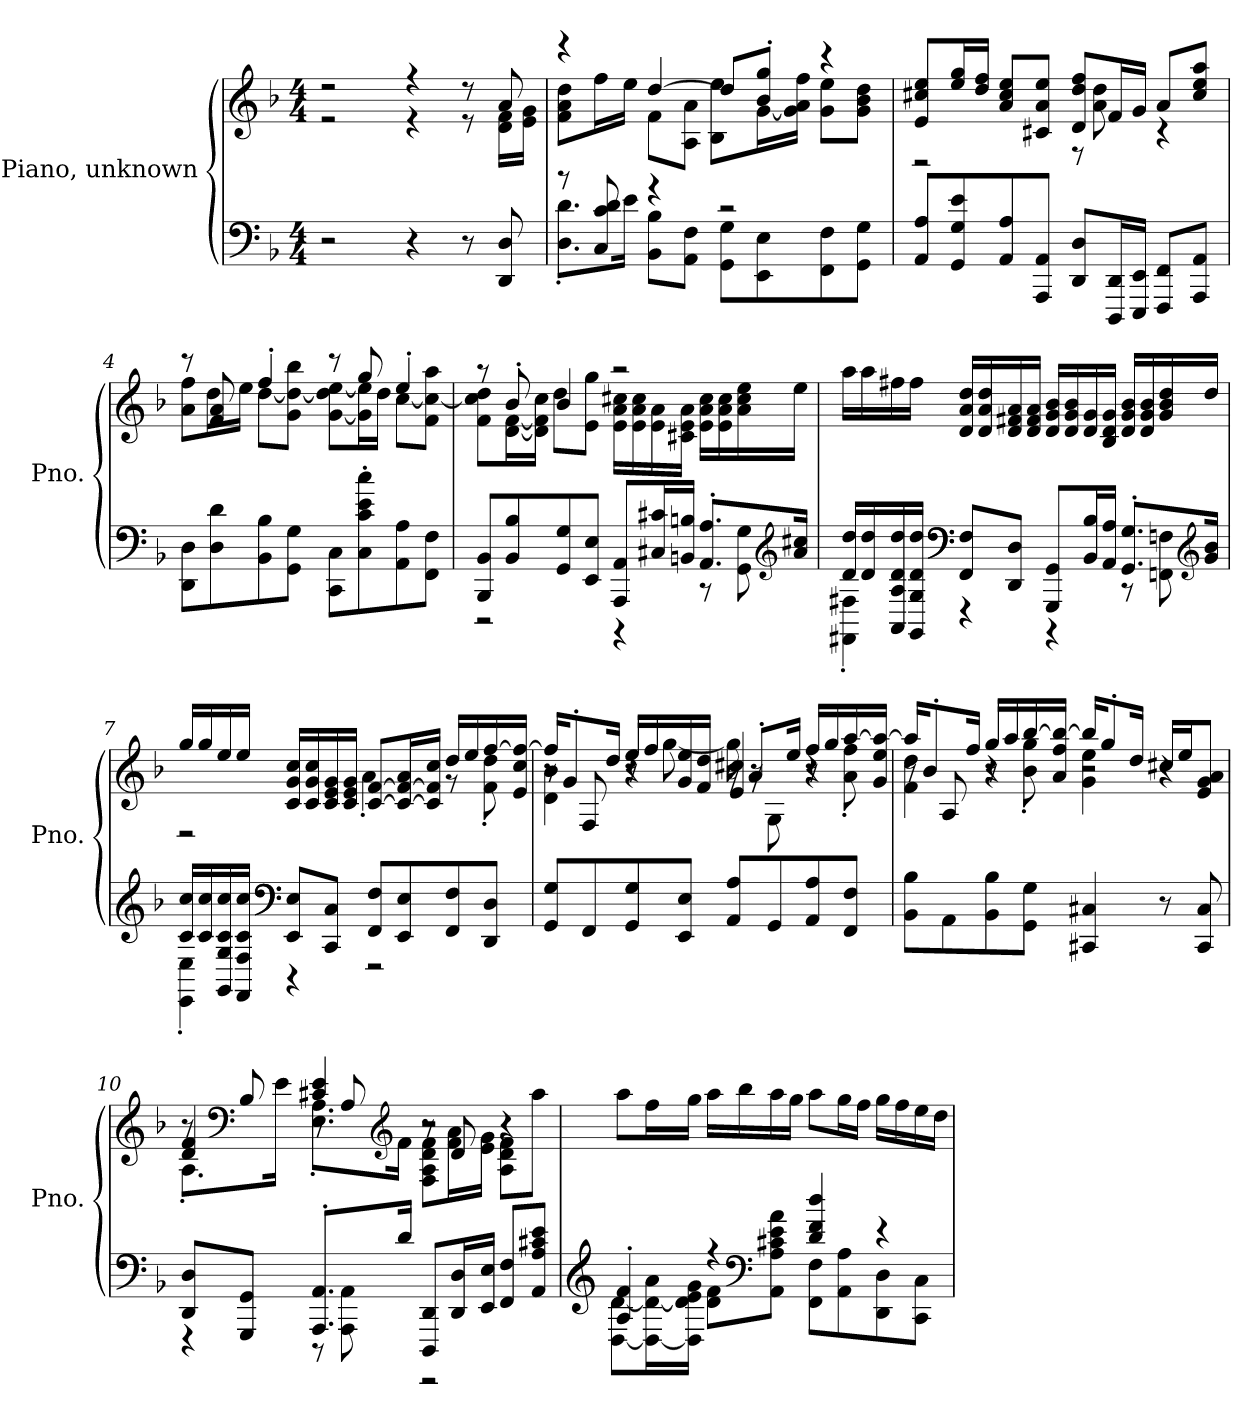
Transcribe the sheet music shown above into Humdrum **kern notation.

**kern	**kern
*part1	*part1
*staff2	*staff1
*I"Piano, unknown	*
*I'Pno.	*
*clefF4	*clefG2
*k[b-]	*k[b-]
*M4/4	*M4/4
*MM120	*MM120
=1	=1
*	*^
2r	2r	2r
4r	4r	4r
8r	8r	8r
8DD/ 8D/	8a/	16d\ 16f\LL
.	.	16e\ 16g\JJ
=2	=2	=2
*^	*	*
8r	8.D\' 8.d\'L	4r	8f\ 8a\ 8dd\L
8C/ 8c/ 8d/	.	.	16ff\L
.	16e\Jk	.	16ee\JJ
4r	8BB-\ 8B-\L	[4dd/	8f\L
.	8AA\ 8F\J	.	8A\ 8a\J
2r	8GG\ 8G\L	8dd/L]	8B-\ 8ee\L
.	8EE\ 8E\	8b-/' 8gg/'J	[16g\L
.	.	.	16g\] 16a\ 16ff\JJ
.	8FF\ 8F\	4r	8g\ 8ee\L
.	8GG\ 8G\J	.	8g\ 8b-\ 8dd\J
*v	*v	*	*
=3	=3	=3
8AA/ 8A/L	8e/ 8cc#X/ 8ee/L	2r
8GG/ 8G/ 8e/	16ee/ 16gg/L	.
.	16dd/ 16ff/JJ	.
8AA/ 8A/	8a/ 8cc#/ 8ee/L	.
8AAA/ 8AA/J	8c#X/ 8a/ 8ee/J	.
8DD/ 8D/L	8d/ 8dd/ 8ff/L	8r
16DDD/ 16DD/L	16f/L	8a\ 8dd\
16EEE/ 16EE/JJ	16g/JJ	.
8FFF/ 8FF/L	8a/L	4r
8AAA/ 8AA/J	8cc#/ 8ee/ 8aa/J	.
!!LO:LB:g=z	!!
=4	=4	=4
8DD\ 8D\L	8r	8a\ 8ff\L
8D\ 8d\	8f/ 8a/	16dd\L
.	.	16ee\JJ
8BB-\ 8B-\	4ff'/	[8dd\L
8GG\ 8G\J	.	8g\ 8dd\_ 8bb-\J
8CC\ 8C\L	8r	[8g\ 8dd\] [8ee\L
8C\' 8c\' 8e\' 8cc\'	8gg/	16g\] 16ee\]L
.	.	16dd\JJ
8AA\ 8A\	4ee'/	[8cc\L
8FF\ 8F\J	.	8f\ 8cc\_ 8aa\J
=5	=5	=5
*^	*	*
8BBB-/ 8BB-/L	2r	8r	8f\ 8cc\] 8dd\L
8BB-/ 8B-/	.	8b-'/	[16d\ [16f\L
.	.	.	16d\] 16f\] 16cc\JJ
8GG/ 8G/	.	4b-/	8dd\L
8EE/ 8E/J	.	.	8e\ 8gg\J
8AAA/ 8AA/L	4r	2r	16e\ 16a\ 16cc#X\LL
.	.	.	16e\ 16a\ 16cc#\
16C#X/ 16c#X/L	.	.	16e\ 16a\
16BBn/ 16Bn/JJ	.	.	16c#X\ 16e\ 16a\JJ
8.AA/' 8.A/'L	8r	.	16e\ 16a\ 16cc#\LL
.	.	.	16e\ 16a\ 16cc#\
.	8GG\ 8G\	.	16a\ 16cc#\ 16ee\
*clefG2	*	*	*
16a/ 16cc#X/Jk	.	.	16ee\JJ
*	*	*v	*v
!!LO:LB:g=z
=6	=6	=6
16d/ 16dd/LL	4FF#X\' 4F#X\'	16aa\LL
16d/ 16dd/	.	16aa\
16AA/ 16A/ 16d/ 16dd/	.	16ff#X\
16GG/ 16G/ 16d/ 16dd/JJ	.	16ff#\JJ
*clefF4	*	*
8FF#/ 8F#/L	4r	16d/ 16a/ 16dd/LL
.	.	16d/ 16a/ 16dd/
8DD/ 8D/J	.	16d/ 16f#X/ 16a/
.	.	16d/ 16f#/ 16a/JJ
8GGG/ 8GG/L	4r	16d/ 16g/ 16b-/LL
.	.	16d/ 16g/ 16b-/
16BB-/ 16B-/L	.	16d/ 16g/
16AA/ 16A/JJ	.	16B-/ 16d/ 16g/JJ
8.GG/' 8.G/'L	8r	16d/ 16g/ 16b-/LL
.	.	16d/ 16g/ 16b-/
.	8FFn\ 8Fn\	16g/ 16b-/ 16dd/
*clefG2	*	*
16g/ 16b-/Jk	.	16dd/JJ
=7	=7	=7
*	*	*^
16c/ 16cc/LL	4EE\' 4E\'	16gg/LL	2r
16c/ 16cc/	.	16gg/	.
16GG/ 16G/ 16c/ 16cc/	.	16ee/	.
16FF/ 16F/ 16c/ 16cc/JJ	.	16ee/JJ	.
*clefF4	*	*	*
8EE/ 8E/L	4r	16c/ 16g/ 16cc/LL	.
.	.	16c/ 16g/ 16cc/	.
8CC/ 8C/J	.	16c/ 16e/ 16g/	.
.	.	16c/ 16e/ 16g/JJ	.
8FF/ 8F/L	2r	[8c/ [8f/L	4a'\
8EE/ 8E/	.	16c/_ 16f/_ 16a/L	.
.	.	16c/] 16f/] 16cc/JJ	.
8FF/ 8F/	.	16dd/LL	8r
.	.	16ee/	.
8DD/ 8D/J	.	[16ff/	8f\' 8dd\'
.	.	16e/ 16cc/ 16ff/_JJ	.
*v	*v	*	*
!!LO:LB:g=z
=8	=8	=8
*	*	*^
8GG/ 8G/L	16ff/KL]	4d\ 4b-\	8r
.	8g'/	.	.
8FF/	.	.	8F/
.	16dd/Jk	.	.
8GG/ 8G/	16ee/LL	8r	4r
.	16ff/	.	.
8EE/ 8E/J	16g/ 16ee/	[8gg\	.
.	16f/ 16dd/JJ	.	.
8AA/ 8A/L	16r	16gg\]	4e/ 4cc#X/
.	8a'/L	16r	.
8GG/	.	8G\	.
.	16ee/Jk	.	.
8AA/ 8A/	16ff/LL	8r	4r
.	16gg/	.	.
8FF/ 8F/J	[16aa/	8a\' 8ff\'	.
.	16g/ 16ee/ 16aa/_JJ	.	.
=9	=9	=9	=9
8BB-\ 8B-\L	16aa/KL]	4f\ 4dd\	8r
.	8b-'/	.	.
8AA\	.	.	8A/
.	16ff/Jk	.	.
8BB-\ 8B-\	16gg/LL	8r	4r
.	16aa/	.	.
8GG\ 8G\J	[16bb-/	8b-\' 8gg\'	.
.	16a/ 16ff/ 16bb-/_JJ	.	.
4CC#X/ 4C#X/	16bb-/KL]	4g\ 4ee\	2r
.	8gg'/	.	.
.	16dd/Jk	.	.
8r	16cc#X/LL	4r	.
.	16ee/J	.	.
8CC#/ 8C#/	8e/ 8g/ 8a/J	.	.
!!LO:LB:g=z	!!	!!
=10	=10	=10	=10
*^	*	*	*
8DD/ 8D/L	4r	4d/ 4f/	8.A'\L	8r
*	*	*clefF4	*	*
8GGG/ 8GG/J	.	.	.	8B-/
.	.	.	16e\Jk	.
8.AAA/' 8.AA/'L	8r	4c#X/ 4e/	8.E\' 8.A\'L	8r
.	8AAA\ 8AA\	.	.	8A/
*	*	*clefG2	*	*
16d/Jk	.	.	16f\Jk	.
8DDD/ 8DD/L	2r	8r	8F\ 8A\ 8d\ 8f\L	2r
16DD/ 16D/L	.	8d/	16f\ 16a\L	.
16EE/ 16E/JJ	.	.	16e\ 16g\JJ	.
8FF/ 8F/L	.	4r	8A\ 8d\ 8f\L	.
8AA/ 8A/ 8c#X/ 8e/J	.	.	8aa\J	.
*	*	*v	*v	*v
=11	=11	=11
*clefG2	*	*
4A/' 4f/'	[8D\ [8d\L	8aa\L
.	16D\_ 16d\_ 16a\L	16ff\L
.	16D\] 16d\] 16e\ 16g\JJ	16gg\JJ
4r	8d\ 8f\L	16aa\LL
.	.	16bb-\
*clefF4	*	*
.	8AA\ 8A\ 8c#X\ 8e\ 8a\J	16aa\
.	.	16gg\JJ
4d/ 4f/ 4dd/	8FF\ 8F\L	8aa\L
.	8AA\ 8A\	16gg\L
.	.	16ff\JJ
4r	8DD\ 8D\	16gg\LL
.	.	16ff\
.	8CC\ 8C\J	16ee\
.	.	16dd\JJ
*v	*v	*
=	=
*-	*-
